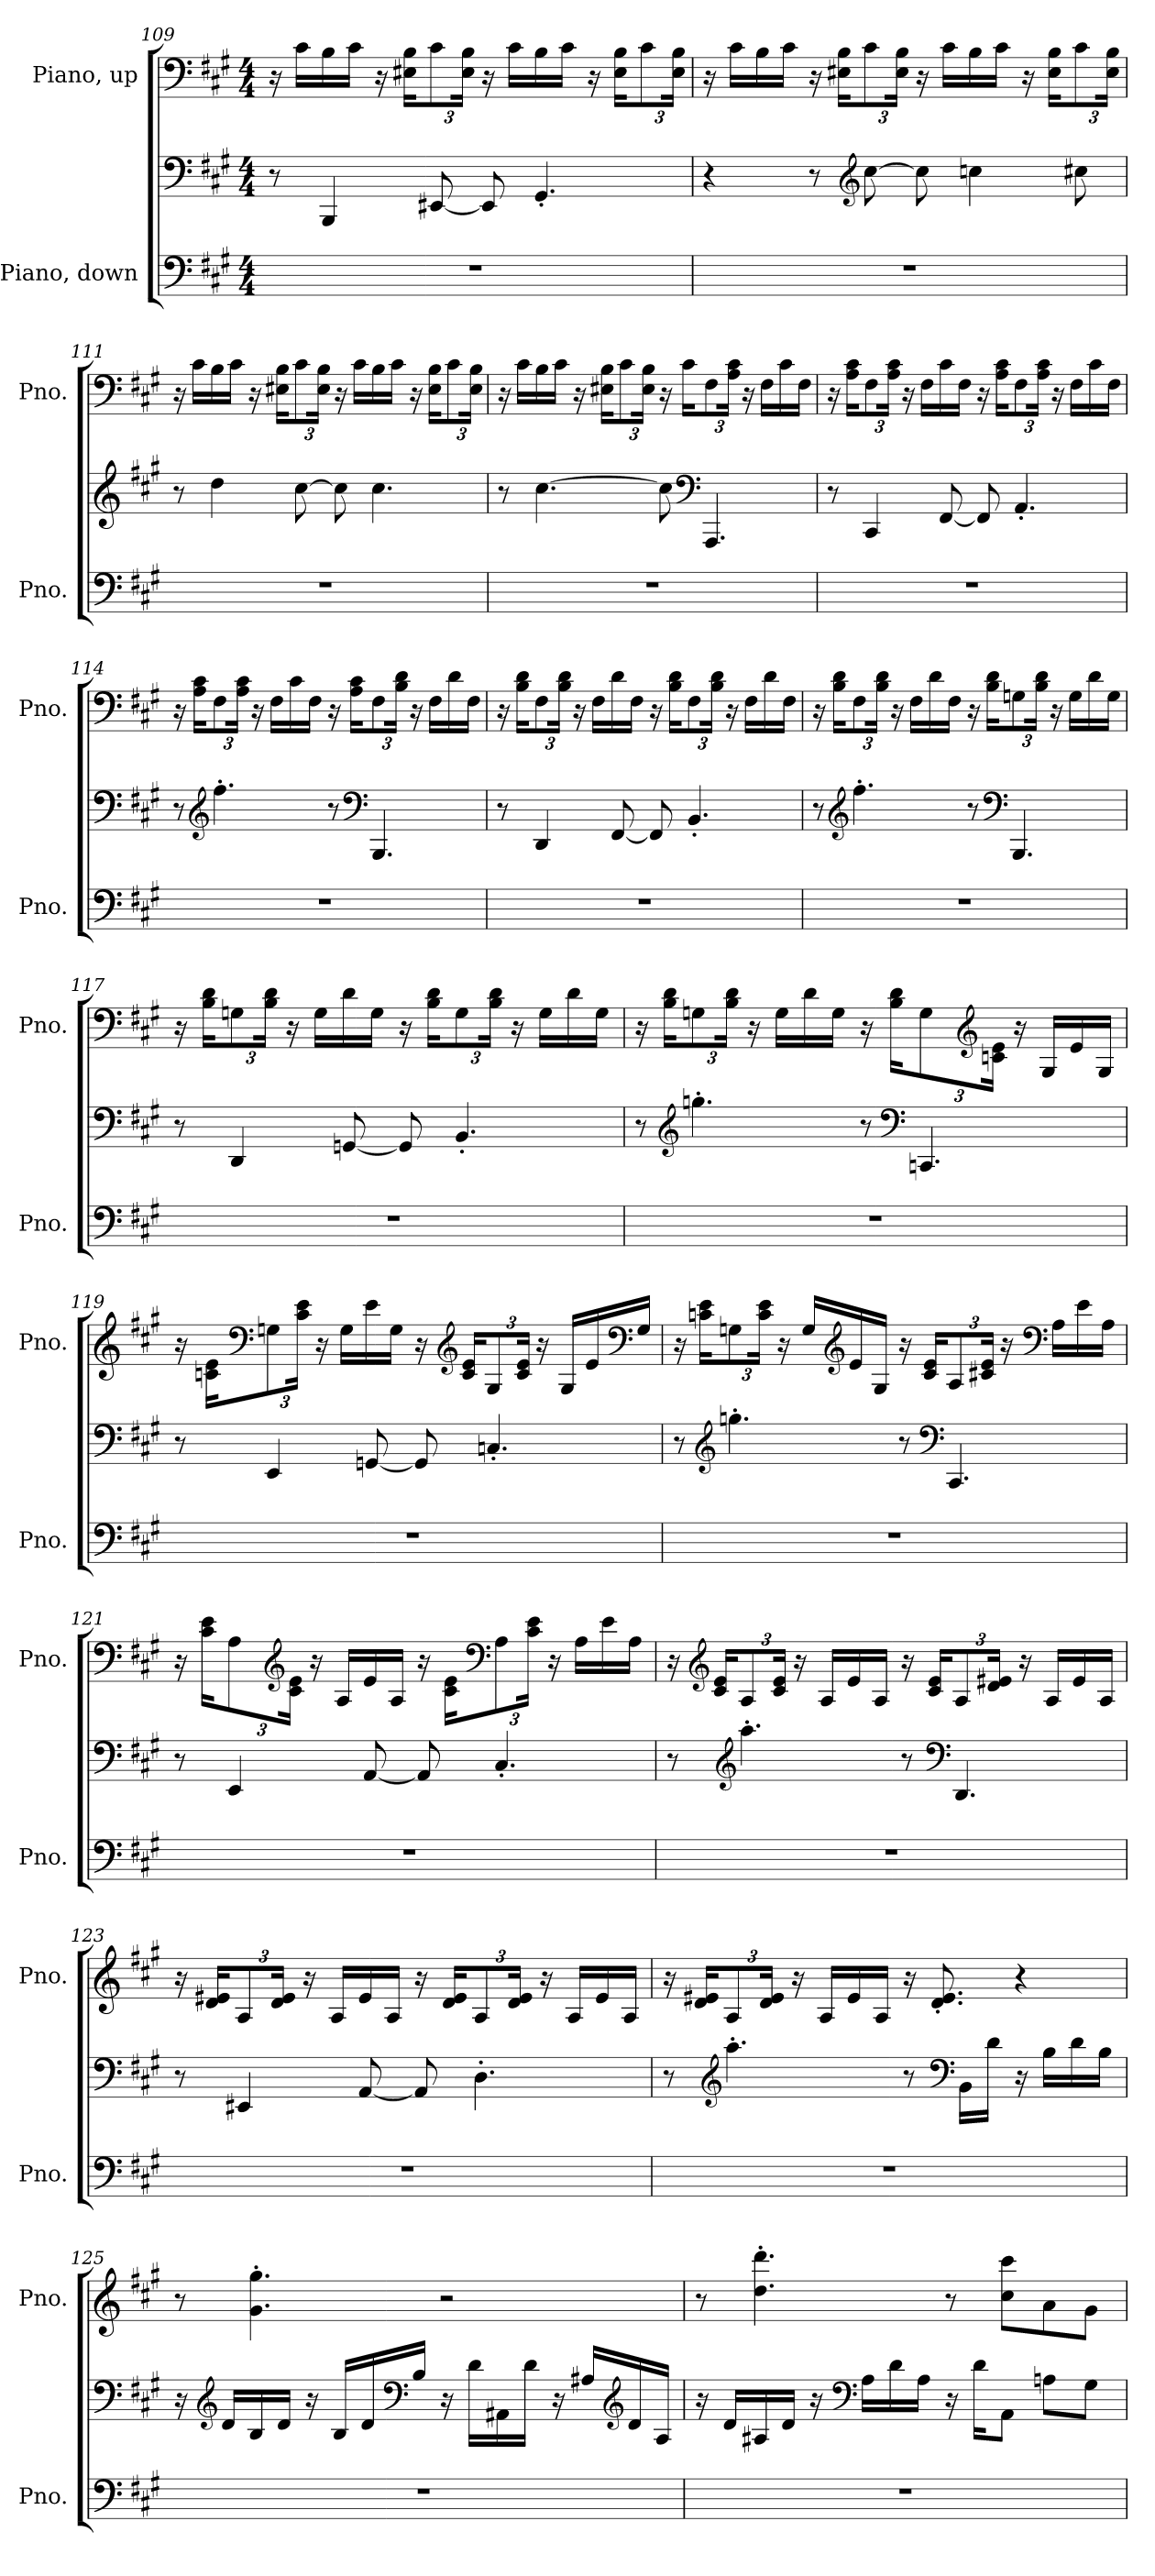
**kern	**kern	**kern
*part2	*part2	*part1
*staff3	*staff2	*staff1
*I"Piano, down	*	*I"Piano, up
*I'Pno.	*	*I'Pno.
!!LO:LB:g=z
*clefF4	*clefF4	*clefF4
*k[f#c#g#]	*k[f#c#g#]	*k[f#c#g#]
*M4/4	*M4/4	*M4/4
=109	=109	=109
1r	8r	16r
.	.	16c#\LL
.	4BBB/	16B\
.	.	16c#\JJ
.	.	16r
.	.	16E#X\ 16B\KL
*	*	*Xbrackettup
.	[8EE#X/	12c#\
.	.	24E#\ 24B\Jk
.	8EE#/]	16r
.	.	16c#\LL
.	4.GG#'/	16B\
.	.	16c#\JJ
.	.	16r
.	.	16E#\ 16B\KL
.	.	12c#\
.	.	24E#\ 24B\Jk
=110	=110	=110
1r	4r	16r
.	.	16c#\LL
.	.	16B\
.	.	16c#\JJ
.	8r	16r
.	.	16E#X\ 16B\KL
*	*clefG2	*
.	[8cc#\	12c#\
.	.	24E#\ 24B\Jk
.	8cc#\]	16r
.	.	16c#\LL
.	4ccn\	16B\
.	.	16c#\JJ
.	.	16r
.	.	16E#\ 16B\KL
.	8cc#X\	12c#\
.	.	24E#\ 24B\Jk
!!LO:LB:g=z
=111	=111	=111
1r	8r	16r
.	.	16c#\LL
.	4dd\	16B\
.	.	16c#\JJ
.	.	16r
.	.	16E#X\ 16B\KL
.	[8cc#\	12c#\
.	.	24E#\ 24B\Jk
.	8cc#\]	16r
.	.	16c#\LL
.	4.cc#\	16B\
.	.	16c#\JJ
.	.	16r
.	.	16E#\ 16B\KL
.	.	12c#\
.	.	24E#\ 24B\Jk
=112	=112	=112
1r	8r	16r
.	.	16c#\LL
.	[4.cc#\	16B\
.	.	16c#\JJ
.	.	16r
.	.	16E#X\ 16B\KL
.	.	12c#\
.	.	24E#\ 24B\Jk
.	8cc#\]	16r
.	.	16c#\KL
*	*clefF4	*
.	4.AAA/	12F#\
.	.	24A\ 24c#\Jk
.	.	16r
.	.	16F#\LL
.	.	16c#\
.	.	16F#\JJ
!!LO:PB:g=z
=113	=113	=113
1r	8r	16r
.	.	16A\ 16c#\KL
.	4CC#/	12F#\
.	.	24A\ 24c#\Jk
.	.	16r
.	.	16F#\LL
.	[8FF#/	16c#\
.	.	16F#\JJ
.	8FF#/]	16r
.	.	16A\ 16c#\KL
.	4.AA'/	12F#\
.	.	24A\ 24c#\Jk
.	.	16r
.	.	16F#\LL
.	.	16c#\
.	.	16F#\JJ
=114	=114	=114
1r	8r	16r
.	.	16A\ 16c#\KL
*	*clefG2	*
.	4.ff#'\	12F#\
.	.	24A\ 24c#\Jk
.	.	16r
.	.	16F#\LL
.	.	16c#\
.	.	16F#\JJ
.	8r	16r
.	.	16A\ 16c#\KL
*	*clefF4	*
.	4.BBB/	12F#\
.	.	24B\ 24d\Jk
.	.	16r
.	.	16F#\LL
.	.	16d\
.	.	16F#\JJ
!!LO:LB:g=z
=115	=115	=115
1r	8r	16r
.	.	16B\ 16d\KL
.	4DD/	12F#\
.	.	24B\ 24d\Jk
.	.	16r
.	.	16F#\LL
.	[8FF#/	16d\
.	.	16F#\JJ
.	8FF#/]	16r
.	.	16B\ 16d\KL
.	4.BB'/	12F#\
.	.	24B\ 24d\Jk
.	.	16r
.	.	16F#\LL
.	.	16d\
.	.	16F#\JJ
=116	=116	=116
1r	8r	16r
.	.	16B\ 16d\KL
*	*clefG2	*
.	4.ff#'\	12F#\
.	.	24B\ 24d\Jk
.	.	16r
.	.	16F#\LL
.	.	16d\
.	.	16F#\JJ
.	8r	16r
.	.	16B\ 16d\KL
*	*clefF4	*
.	4.BBB/	12Gn\
.	.	24B\ 24d\Jk
.	.	16r
.	.	16G\LL
.	.	16d\
.	.	16G\JJ
!!LO:LB:g=z
=117	=117	=117
1r	8r	16r
.	.	16B\ 16d\KL
.	4DD/	12Gn\
.	.	24B\ 24d\Jk
.	.	16r
.	.	16G\LL
.	[8GGn/	16d\
.	.	16G\JJ
.	8GG/]	16r
.	.	16B\ 16d\KL
.	4.BB'/	12G\
.	.	24B\ 24d\Jk
.	.	16r
.	.	16G\LL
.	.	16d\
.	.	16G\JJ
=118	=118	=118
1r	8r	16r
.	.	16B\ 16d\KL
*	*clefG2	*
.	4.ggn'\	12Gn\
.	.	24B\ 24d\Jk
.	.	16r
.	.	16G\LL
.	.	16d\
.	.	16G\JJ
.	8r	16r
.	.	16B\ 16d\KL
*	*clefF4	*
.	4.CCn/	12G\
*	*	*clefG2
.	.	24cn\ 24e\Jk
.	.	16r
.	.	16G/LL
.	.	16e/
.	.	16G/JJ
!!LO:LB:g=z
=119	=119	=119
1r	8r	16r
.	.	16cn\ 16e\KL
*	*	*clefF4
.	4EE/	12Gn\
.	.	24c\ 24e\Jk
.	.	16r
.	.	16G\LL
.	[8GGn/	16e\
.	.	16G\JJ
.	8GG/]	16r
*	*	*clefG2
.	.	16c/ 16e/KL
.	4.Cn'/	12G/
.	.	24c/ 24e/Jk
.	.	16r
.	.	16G/LL
.	.	16e/
*	*	*clefF4
.	.	16G/JJ
!!LO:PB:g=z
=120	=120	=120
1r	8r	16r
.	.	16cn\ 16e\KL
*	*clefG2	*
.	4.ggn'\	12Gn\
.	.	24c\ 24e\Jk
.	.	16r
.	.	16G/LL
*	*	*clefG2
.	.	16e/
.	.	16G/JJ
.	8r	16r
.	.	16c/ 16e/KL
*	*clefF4	*
.	4.CC#/	12A/
.	.	24c#X/ 24e/Jk
.	.	16r
*	*	*clefF4
.	.	16A\LL
.	.	16e\
.	.	16A\JJ
=121	=121	=121
1r	8r	16r
.	.	16c#\ 16e\KL
.	4EE/	12A\
*	*	*clefG2
.	.	24c#\ 24e\Jk
.	.	16r
.	.	16A/LL
.	[8AA/	16e/
.	.	16A/JJ
.	8AA/]	16r
.	.	16c#\ 16e\KL
*	*	*clefF4
.	4.C#'/	12A\
.	.	24c#\ 24e\Jk
.	.	16r
.	.	16A\LL
.	.	16e\
.	.	16A\JJ
!!LO:LB:g=z
=122	=122	=122
1r	8r	16r
*	*	*clefG2
.	.	16c#/ 16e/KL
*	*clefG2	*
.	4.aa'\	12A/
.	.	24c#/ 24e/Jk
.	.	16r
.	.	16A/LL
.	.	16e/
.	.	16A/JJ
.	8r	16r
.	.	16c#/ 16e/KL
*	*clefF4	*
.	4.DD/	12A/
.	.	24d/ 24e#X/Jk
.	.	16r
.	.	16A/LL
.	.	16e#/
.	.	16A/JJ
=123	=123	=123
1r	8r	16r
.	.	16d/ 16e#X/KL
.	4EE#X/	12A/
.	.	24d/ 24e#/Jk
.	.	16r
.	.	16A/LL
.	[8AA/	16e#/
.	.	16A/JJ
.	8AA/]	16r
.	.	16d/ 16e#/KL
.	4.D'\	12A/
.	.	24d/ 24e#/Jk
.	.	16r
.	.	16A/LL
.	.	16e#/
.	.	16A/JJ
!!LO:LB:g=z
=124	=124	=124
1r	8r	16r
.	.	16d/ 16e#X/KL
*	*clefG2	*
.	4.aa'\	12A/
.	.	24d/ 24e#/Jk
.	.	16r
.	.	16A/LL
.	.	16e#/
.	.	16A/JJ
.	8r	16r
.	.	8.d/' 8.e#/'
*	*clefF4	*
.	16BB\LL	.
.	16d\JJ	.
.	16r	4r
.	16B\LL	.
.	16d\	.
.	16B\JJ	.
=125	=125	=125
1r	16r	8r
*	*clefG2	*
.	16d/LL	.
.	16B/	4.g#\' 4.gg#\'
.	16d/JJ	.
.	16r	.
.	16B/LL	.
.	16d/	.
*	*clefF4	*
.	16B/JJ	.
.	16r	2r
.	16d\LL	.
.	16AA#X\	.
.	16d\JJ	.
.	16r	.
.	16A#X/LL	.
*	*clefG2	*
.	16d/	.
.	16A#/JJ	.
!!LO:LB:g=z
=126	=126	=126
1r	16r	8r
.	16d/LL	.
.	16A#X/	4.dd\' 4.ddd\'
.	16d/JJ	.
.	16r	.
*	*clefF4	*
.	16A#\LL	.
.	16d\	.
.	16A#\JJ	.
.	16r	8r
.	16d\KL	.
.	8AA\J	8cc#\ 8ccc#\L
.	8An\L	8a\
.	8G#\J	8g#\J
=	=	=
*-	*-	*-
